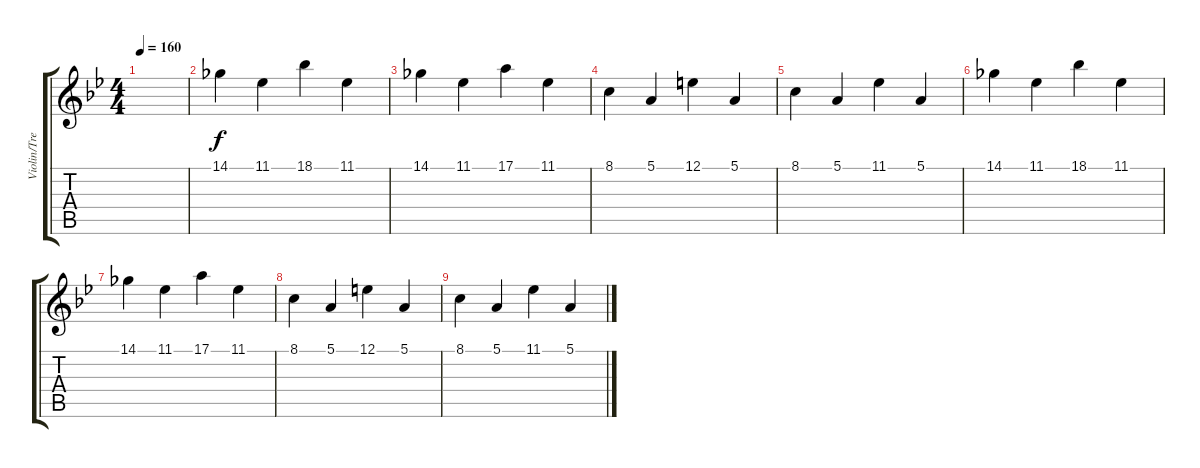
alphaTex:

\track ("Violin/Tremolo Strings" "Violin/Tre") {instrument violin}
\staff {score tabs}
\tuning (E4 B3 G3 D3 A2 E2) {hide}
\ts (4 4)
\tempo 160
\clef g2
\ks bb
|
14.1.4{volume 15 instrument tremolostrings} 11.1.4 18.1.4 11.1.4 |
14.1.4 11.1.4 17.1.4 11.1.4 |
8.1.4 5.1.4 12.1.4 5.1.4 |
8.1.4 5.1.4 11.1.4 5.1.4 |
14.1.4 11.1.4 18.1.4 11.1.4 |
14.1.4 11.1.4 17.1.4 11.1.4 |
8.1.4 5.1.4 12.1.4 5.1.4 |
8.1.4 5.1.4 11.1.4 5.1.4
